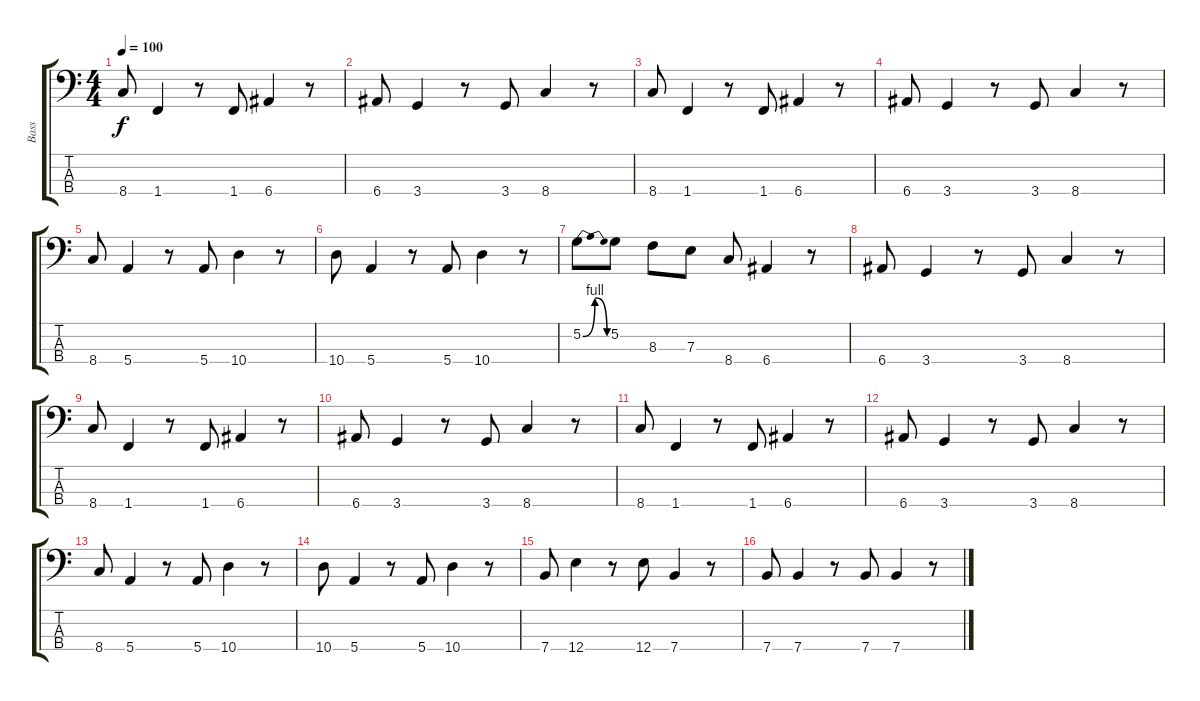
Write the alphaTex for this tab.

\track ("Bass" "Bass") {instrument electricbassfinger}
\staff {score tabs}
\tuning (G2 D2 A1 E1) {hide}
\ts (4 4)
\tempo 100
\clef f4
\ks c
8.4.8{dy f} 1.4.4 r.8 1.4.8 6.4.4 r.8 |
6.4.8 3.4.4 r.8 3.4.8 8.4.4 r.8 |
8.4.8 1.4.4 r.8 1.4.8 6.4.4 r.8 |
6.4.8 3.4.4 r.8 3.4.8 8.4.4 r.8 |
8.4.8 5.4.4 r.8 5.4.8 10.4.4 r.8 |
10.4.8 5.4.4 r.8 5.4.8 10.4.4 r.8 |
5.2{be (bendrelease 0 0 30 4 45 4 60 0)}.8 5.2.8 8.3.8 7.3.8 8.4.8 6.4.4 r.8 |
6.4.8 3.4.4 r.8 3.4.8 8.4.4 r.8 |
8.4.8 1.4.4 r.8 1.4.8 6.4.4 r.8 |
6.4.8 3.4.4 r.8 3.4.8 8.4.4 r.8 |
8.4.8 1.4.4 r.8 1.4.8 6.4.4 r.8 |
6.4.8 3.4.4 r.8 3.4.8 8.4.4 r.8 |
8.4.8 5.4.4 r.8 5.4.8 10.4.4 r.8 |
10.4.8 5.4.4 r.8 5.4.8 10.4.4 r.8 |
7.4.8 12.4.4 r.8 12.4.8 7.4.4 r.8 |
7.4.8 7.4.4 r.8 7.4.8 7.4.4 r.8
